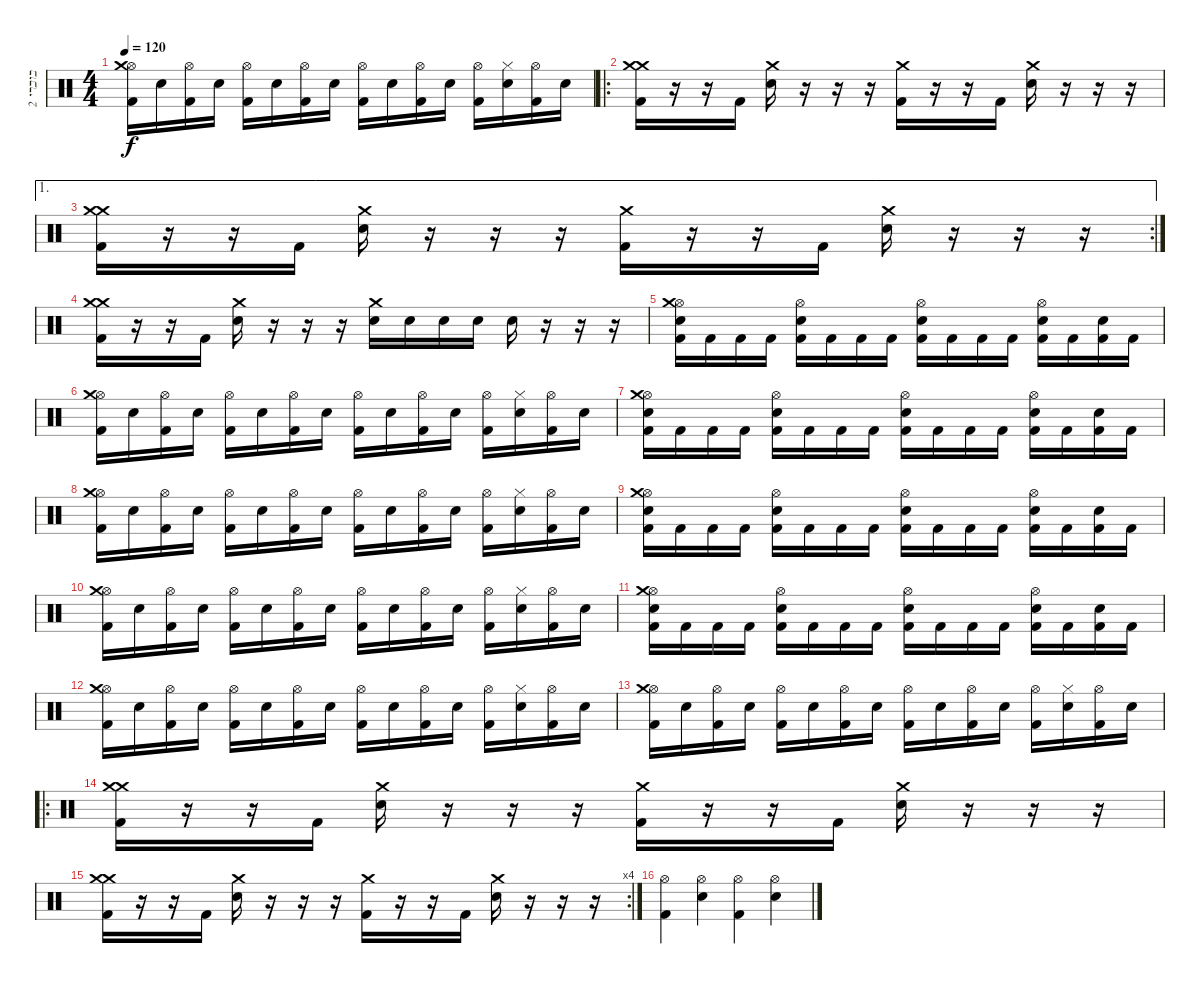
\track ("בוכרי 2" "בוכרי 2") {instrument percussion}
\staff {score}
\articulation defaults
\ts (4 4)
\tempo 120
\clef neutral
\ks c
("Hi-Hat (open)" "Kick (hit) 2" "Crash medium (hit)").16{dy f} "Snare (hit) 2".16 ("Hi-Hat (open)" "Kick (hit) 2").16 "Snare (hit) 2".16 ("Hi-Hat (open)" "Kick (hit) 2").16 "Snare (hit) 2".16 ("Hi-Hat (open)" "Kick (hit) 2").16 "Snare (hit) 2".16 ("Hi-Hat (open)" "Kick (hit) 2").16 "Snare (hit) 2".16 ("Hi-Hat (open)" "Kick (hit) 2").16 "Snare (hit) 2".16 ("Hi-Hat (open)" "Kick (hit) 2").16 ("Hi-Hat (closed)" "Snare (hit) 2").16 ("Hi-Hat (open)" "Kick (hit) 2").16 "Snare (hit) 2".16 |
\ro
("Crash medium (hit)" "Kick (hit) 2" "Crash medium (hit)").16 r.16 r.16 "Kick (hit) 2".16 ("Crash medium (hit)" "Snare (hit) 2").16 r.16 r.16 r.16 ("Crash medium (hit)" "Kick (hit) 2").16 r.16 r.16 "Kick (hit) 2".16 ("Crash medium (hit)" "Snare (hit) 2").16 r.16 r.16 r.16 |
\ae 1
\rc 2
("Crash medium (hit)" "Kick (hit) 2" "Crash medium (hit)").16 r.16 r.16 "Kick (hit) 2".16 ("Crash medium (hit)" "Snare (hit) 2").16 r.16 r.16 r.16 ("Crash medium (hit)" "Kick (hit) 2").16 r.16 r.16 "Kick (hit) 2".16 ("Crash medium (hit)" "Snare (hit) 2").16 r.16 r.16 r.16 |
("Crash medium (hit)" "Kick (hit) 2" "Crash medium (hit)").16 r.16 r.16 "Kick (hit) 2".16 ("Crash medium (hit)" "Snare (hit) 2").16 r.16 r.16 r.16 ("Crash medium (hit)" "Snare (hit) 2").16 "Snare (hit) 2".16 "Snare (hit) 2".16 "Snare (hit) 2".16 "Snare (hit) 2".16 r.16 r.16 r.16 |
("Kick (hit) 2" "Hi-Hat (open)" "Snare (hit) 2" "Crash medium (hit)").16 "Kick (hit) 2".16 "Kick (hit) 2".16 "Kick (hit) 2".16 ("Kick (hit) 2" "Snare (hit) 2" "Hi-Hat (open)").16 "Kick (hit) 2".16 "Kick (hit) 2".16 "Kick (hit) 2".16 ("Kick (hit) 2" "Hi-Hat (open)" "Snare (hit) 2").16 "Kick (hit) 2".16 "Kick (hit) 2".16 "Kick (hit) 2".16 ("Kick (hit) 2" "Snare (hit) 2" "Hi-Hat (open)").16 "Kick (hit) 2".16 ("Kick (hit) 2" "Snare (hit) 2").16 "Kick (hit) 2".16 |
("Hi-Hat (open)" "Kick (hit) 2" "Crash medium (hit)").16 "Snare (hit) 2".16 ("Hi-Hat (open)" "Kick (hit) 2").16 "Snare (hit) 2".16 ("Hi-Hat (open)" "Kick (hit) 2").16 "Snare (hit) 2".16 ("Hi-Hat (open)" "Kick (hit) 2").16 "Snare (hit) 2".16 ("Hi-Hat (open)" "Kick (hit) 2").16 "Snare (hit) 2".16 ("Hi-Hat (open)" "Kick (hit) 2").16 "Snare (hit) 2".16 ("Hi-Hat (open)" "Kick (hit) 2").16 ("Hi-Hat (closed)" "Snare (hit) 2").16 ("Hi-Hat (open)" "Kick (hit) 2").16 "Snare (hit) 2".16 |
("Kick (hit) 2" "Hi-Hat (open)" "Snare (hit) 2" "Crash medium (hit)").16 "Kick (hit) 2".16 "Kick (hit) 2".16 "Kick (hit) 2".16 ("Kick (hit) 2" "Snare (hit) 2" "Hi-Hat (open)").16 "Kick (hit) 2".16 "Kick (hit) 2".16 "Kick (hit) 2".16 ("Kick (hit) 2" "Hi-Hat (open)" "Snare (hit) 2").16 "Kick (hit) 2".16 "Kick (hit) 2".16 "Kick (hit) 2".16 ("Kick (hit) 2" "Snare (hit) 2" "Hi-Hat (open)").16 "Kick (hit) 2".16 ("Kick (hit) 2" "Snare (hit) 2").16 "Kick (hit) 2".16 |
("Hi-Hat (open)" "Kick (hit) 2" "Crash medium (hit)").16 "Snare (hit) 2".16 ("Hi-Hat (open)" "Kick (hit) 2").16 "Snare (hit) 2".16 ("Hi-Hat (open)" "Kick (hit) 2").16 "Snare (hit) 2".16 ("Hi-Hat (open)" "Kick (hit) 2").16 "Snare (hit) 2".16 ("Hi-Hat (open)" "Kick (hit) 2").16 "Snare (hit) 2".16 ("Hi-Hat (open)" "Kick (hit) 2").16 "Snare (hit) 2".16 ("Hi-Hat (open)" "Kick (hit) 2").16 ("Hi-Hat (closed)" "Snare (hit) 2").16 ("Hi-Hat (open)" "Kick (hit) 2").16 "Snare (hit) 2".16 |
("Kick (hit) 2" "Hi-Hat (open)" "Snare (hit) 2" "Crash medium (hit)").16 "Kick (hit) 2".16 "Kick (hit) 2".16 "Kick (hit) 2".16 ("Kick (hit) 2" "Snare (hit) 2" "Hi-Hat (open)").16 "Kick (hit) 2".16 "Kick (hit) 2".16 "Kick (hit) 2".16 ("Kick (hit) 2" "Hi-Hat (open)" "Snare (hit) 2").16 "Kick (hit) 2".16 "Kick (hit) 2".16 "Kick (hit) 2".16 ("Kick (hit) 2" "Snare (hit) 2" "Hi-Hat (open)").16 "Kick (hit) 2".16 ("Kick (hit) 2" "Snare (hit) 2").16 "Kick (hit) 2".16 |
("Hi-Hat (open)" "Kick (hit) 2" "Crash medium (hit)").16 "Snare (hit) 2".16 ("Hi-Hat (open)" "Kick (hit) 2").16 "Snare (hit) 2".16 ("Hi-Hat (open)" "Kick (hit) 2").16 "Snare (hit) 2".16 ("Hi-Hat (open)" "Kick (hit) 2").16 "Snare (hit) 2".16 ("Hi-Hat (open)" "Kick (hit) 2").16 "Snare (hit) 2".16 ("Hi-Hat (open)" "Kick (hit) 2").16 "Snare (hit) 2".16 ("Hi-Hat (open)" "Kick (hit) 2").16 ("Hi-Hat (closed)" "Snare (hit) 2").16 ("Hi-Hat (open)" "Kick (hit) 2").16 "Snare (hit) 2".16 |
("Kick (hit) 2" "Hi-Hat (open)" "Snare (hit) 2" "Crash medium (hit)").16 "Kick (hit) 2".16 "Kick (hit) 2".16 "Kick (hit) 2".16 ("Kick (hit) 2" "Snare (hit) 2" "Hi-Hat (open)").16 "Kick (hit) 2".16 "Kick (hit) 2".16 "Kick (hit) 2".16 ("Kick (hit) 2" "Hi-Hat (open)" "Snare (hit) 2").16 "Kick (hit) 2".16 "Kick (hit) 2".16 "Kick (hit) 2".16 ("Kick (hit) 2" "Snare (hit) 2" "Hi-Hat (open)").16 "Kick (hit) 2".16 ("Kick (hit) 2" "Snare (hit) 2").16 "Kick (hit) 2".16 |
("Hi-Hat (open)" "Kick (hit) 2" "Crash medium (hit)").16 "Snare (hit) 2".16 ("Hi-Hat (open)" "Kick (hit) 2").16 "Snare (hit) 2".16 ("Hi-Hat (open)" "Kick (hit) 2").16 "Snare (hit) 2".16 ("Hi-Hat (open)" "Kick (hit) 2").16 "Snare (hit) 2".16 ("Hi-Hat (open)" "Kick (hit) 2").16 "Snare (hit) 2".16 ("Hi-Hat (open)" "Kick (hit) 2").16 "Snare (hit) 2".16 ("Hi-Hat (open)" "Kick (hit) 2").16 ("Hi-Hat (closed)" "Snare (hit) 2").16 ("Hi-Hat (open)" "Kick (hit) 2").16 "Snare (hit) 2".16 |
("Hi-Hat (open)" "Kick (hit) 2" "Crash medium (hit)").16 "Snare (hit) 2".16 ("Hi-Hat (open)" "Kick (hit) 2").16 "Snare (hit) 2".16 ("Hi-Hat (open)" "Kick (hit) 2").16 "Snare (hit) 2".16 ("Hi-Hat (open)" "Kick (hit) 2").16 "Snare (hit) 2".16 ("Hi-Hat (open)" "Kick (hit) 2").16 "Snare (hit) 2".16 ("Hi-Hat (open)" "Kick (hit) 2").16 "Snare (hit) 2".16 ("Hi-Hat (open)" "Kick (hit) 2").16 ("Hi-Hat (closed)" "Snare (hit) 2").16 ("Hi-Hat (open)" "Kick (hit) 2").16 "Snare (hit) 2".16 |
\ro
("Crash medium (hit)" "Kick (hit) 2" "Crash medium (hit)").16 r.16 r.16 "Kick (hit) 2".16 ("Crash medium (hit)" "Snare (hit) 2").16 r.16 r.16 r.16 ("Crash medium (hit)" "Kick (hit) 2").16 r.16 r.16 "Kick (hit) 2".16 ("Crash medium (hit)" "Snare (hit) 2").16 r.16 r.16 r.16 |
\rc 4
("Crash medium (hit)" "Kick (hit) 2" "Crash medium (hit)").16 r.16 r.16 "Kick (hit) 2".16 ("Crash medium (hit)" "Snare (hit) 2").16 r.16 r.16 r.16 ("Crash medium (hit)" "Kick (hit) 2").16 r.16 r.16 "Kick (hit) 2".16 ("Crash medium (hit)" "Snare (hit) 2").16 r.16 r.16 r.16 |
("Hi-Hat (open)" "Kick (hit) 2").4 ("Hi-Hat (open)" "Snare (hit) 2").4 ("Hi-Hat (open)" "Kick (hit) 2").4 ("Hi-Hat (open)" "Snare (hit) 2").4
